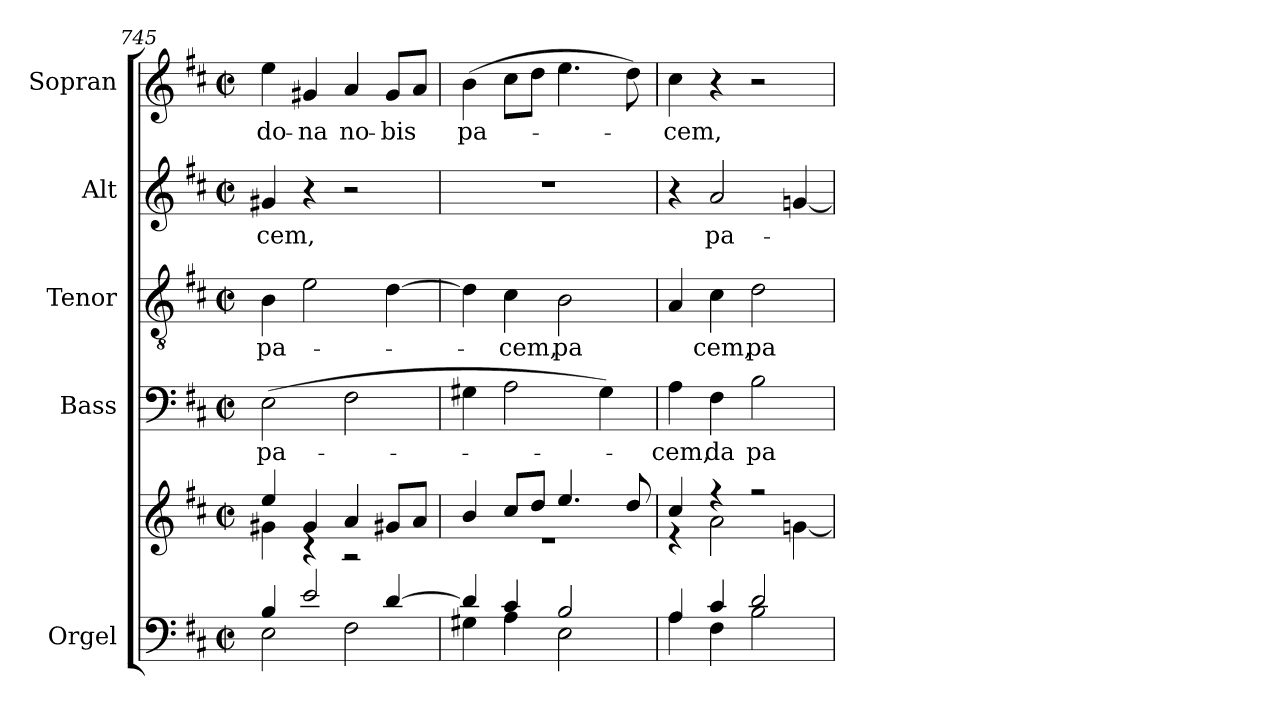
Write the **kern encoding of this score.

**kern	**kern	**kern	**text	**kern	**text	**kern	**text	**kern	**text
*part5	*part5	*part4	*part4	*part3	*part3	*part2	*part2	*part1	*part1
*staff6	*staff5	*staff4	*staff4	*staff3	*staff3	*staff2	*staff2	*staff1	*staff1
*I"Orgel	*	*I"Bass	*	*I"Tenor	*	*I"Alt	*	*I"Sopran	*
*I'Org.	*	*I'B.	*	*I'T.	*	*I'A.	*	*I'S.	*
*clefF4	*clefG2	*clefF4	*	*clefGv2	*	*clefG2	*	*clefG2	*
*k[f#c#]	*k[f#c#]	*k[f#c#]	*	*k[f#c#]	*	*k[f#c#]	*	*k[f#c#]	*
*D:	*D:	*D:	*	*D:	*	*D:	*	*D:	*
*M2/2	*M2/2	*M2/2	*	*M2/2	*	*M2/2	*	*M2/2	*
*met(c|)	*met(c|)	*met(c|)	*	*met(c|)	*	*met(c|)	*	*met(c|)	*
=745	=745	=745	=745	=745	=745	=745	=745	=745	=745
*^	*^	*	*	*	*	*	*	*	*
!	!	!	!	!	!LO:LY:b	!	!LO:LY:b	!	!LO:LY:b	!	!LO:LY:b
4B/	2E\	4ee/	4g#X\	(>2E\	pa-	4B\	pa-	4g#X/	-cem,	4ee\	do-
!	!	!	!	!	!	!	!	!	!	!	!LO:LY:b
2e/	.	4g#/	4rB	.	.	2e\	.	4r	.	4g#X/	-na
!	!	!	!	!	!	!	!	!	!	!	!LO:LY:b
.	2F#\	4a/	2rB	2F#\	.	.	.	2r	.	4a/	no-
!	!	!	!	!	!	!	!	!	!	!	!LO:LY:b
[>4d/	.	8g#X/L	.	.	.	[4d\	.	.	.	8g#/L	-bis
.	.	8a/J	.	.	.	.	.	.	.	8a/J	.
=746	=746	=746	=746	=746	=746	=746	=746	=746	=746	=746	=746
!	!	!	!	!	!	!	!	!	!	!	!LO:LY:b
4d/]	4G#X\	4b/	1re	4G#X\	.	4d\]	.	1r	.	(>4b\	pa-
!	!	!	!	!	!	!	!LO:LY:b	!	!	!	!
4c#/	4A\	8cc#/L	.	2A\	.	4c#\	-cem,	.	.	8cc#\L	.
.	.	8dd/J	.	.	.	.	.	.	.	8dd\J	.
!	!	!	!	!	!	!	!LO:LY:b	!	!	!	!
2B/	2E\	4.ee/	.	.	.	2B\	pa	.	.	4.ee\	.
.	.	.	.	4G#\)	.	.	.	.	.	.	.
.	.	8dd/	.	.	.	.	.	.	.	8dd\)	.
!!LO:LB:g=z
=747	=747	=747	=747	=747	=747	=747	=747	=747	=747	=747	=747
!	!	!	!	!	!LO:LY:b	!	!	!	!	!	!LO:LY:b
4A/	4A\	4cc#/	4rd	4A\	-cem,	4A/	.	4r	.	4cc#\	-cem,
!	!	!	!	!	!LO:LY:b	!	!LO:LY:b	!	!LO:LY:b	!	!
4c#/	4F#\	4rff	2a\	4F#\	da	4c#\	cem,	2a/	pa-	4r	.
!	!	!	!	!	!LO:LY:b	!	!LO:LY:b	!	!	!	!
2d/	2B\	2rff	.	2B\	pa-	2d\	pa-	.	.	2r	.
.	.	.	[<4gn\	.	.	.	.	[4gn/	.	.	.
*v	*v	*	*	*	*	*	*	*	*	*	*
*	*v	*v	*	*	*	*	*	*	*	*
=	=	=	=	=	=	=	=	=	=
*-	*-	*-	*-	*-	*-	*-	*-	*-	*-
